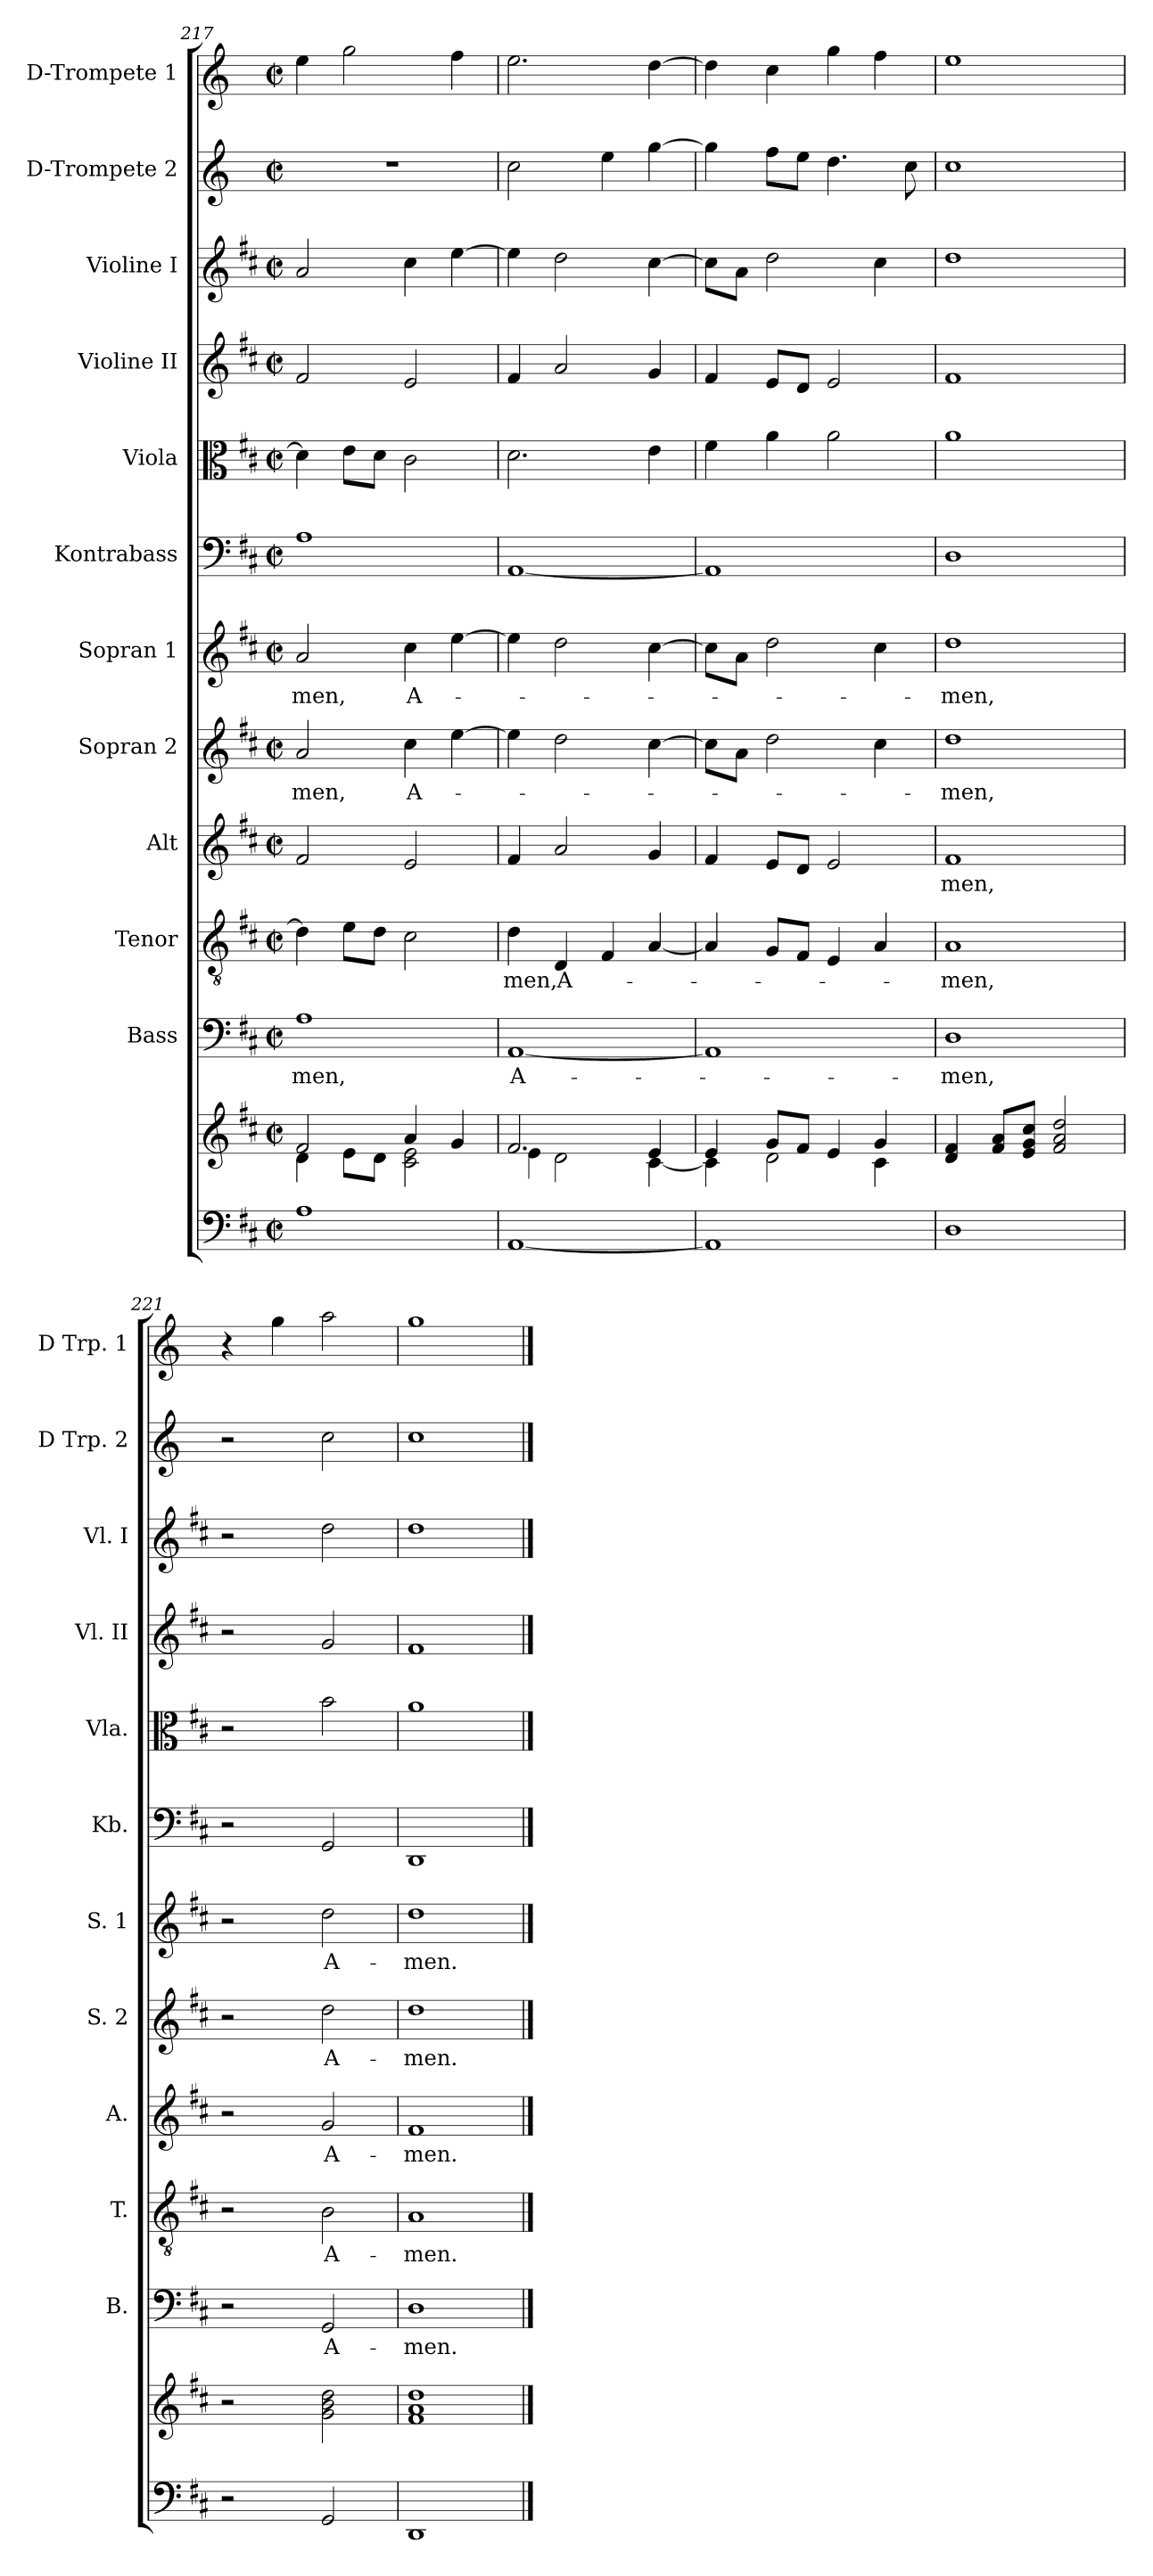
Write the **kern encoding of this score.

**kern	**kern	**kern	**text	**kern	**text	**kern	**text	**kern	**text	**kern	**text	**kern	**kern	**kern	**kern	**kern	**kern
*part12	*part12	*part11	*part11	*part10	*part10	*part9	*part9	*part8	*part8	*part7	*part7	*part6	*part5	*part4	*part3	*part2	*part1
*staff13	*staff12	*staff11	*staff11	*staff10	*staff10	*staff9	*staff9	*staff8	*staff8	*staff7	*staff7	*staff6	*staff5	*staff4	*staff3	*staff2	*staff1
*	*	*I"Bass	*	*I"Tenor	*	*I"Alt	*	*I"Sopran 2	*	*I"Sopran 1	*	*I"Kontrabass	*I"Viola	*I"Violine II	*I"Violine I	*I"D-Trompete 2	*I"D-Trompete 1
*	*	*I'B.	*	*I'T.	*	*I'A.	*	*I'S. 2	*	*I'S. 1	*	*I'Kb.	*I'Vla.	*I'Vl. II	*I'Vl. I	*I'D Trp. 2	*I'D Trp. 1
*clefF4	*clefG2	*clefF4	*	*clefGv2	*	*clefG2	*	*clefG2	*	*clefG2	*	*clefF4	*clefC3	*clefG2	*clefG2	*clefG2	*clefG2
*	*	*	*	*	*	*	*	*	*	*	*	*ITrd7c12	*	*	*	*ITrd-1c-2	*ITrd-1c-2
*k[f#c#]	*k[f#c#]	*k[f#c#]	*	*k[f#c#]	*	*k[f#c#]	*	*k[f#c#]	*	*k[f#c#]	*	*k[f#c#]	*k[f#c#]	*k[f#c#]	*k[f#c#]	*k[f#c#]	*k[f#c#]
*D:	*D:	*D:	*	*D:	*	*D:	*	*D:	*	*D:	*	*D:	*D:	*D:	*D:	*D:	*D:
*M2/2	*M2/2	*M2/2	*	*M2/2	*	*M2/2	*	*M2/2	*	*M2/2	*	*M2/2	*M2/2	*M2/2	*M2/2	*M2/2	*M2/2
*met(c|)	*met(c|)	*met(c|)	*	*met(c|)	*	*met(c|)	*	*met(c|)	*	*met(c|)	*	*met(c|)	*met(c|)	*met(c|)	*met(c|)	*met(c|)	*met(c|)
=217	=217	=217	=217	=217	=217	=217	=217	=217	=217	=217	=217	=217	=217	=217	=217	=217	=217
*	*^	*	*	*	*	*	*	*	*	*	*	*	*	*	*	*	*
!	!	!	!	!LO:LY:b	!	!	!	!	!	!LO:LY:b	!	!LO:LY:b	!	!	!	!	!	!
1A	2f#/	4d\	1A	-men,	4d\]	.	2f#/	.	2a/	-men,	2a/	-men,	1AA	4d\]	2f#/	2a/	1r	4ff#\
.	.	8e\L	.	.	8e\L	.	.	.	.	.	.	.	.	8e\L	.	.	.	2aa\
.	.	8d\J	.	.	8d\J	.	.	.	.	.	.	.	.	8d\J	.	.	.	.
!	!	!	!	!	!	!	!	!	!	!LO:LY:b	!	!LO:LY:b	!	!	!	!	!	!
.	4a/	2c#\ 2e\	.	.	2c#\	.	2e/	.	4cc#\	A-	4cc#\	A-	.	2c#\	2e/	4cc#\	.	.
.	4g/	.	.	.	.	.	.	.	[4ee\	.	[4ee\	.	.	.	.	[4ee\	.	4gg\
=218	=218	=218	=218	=218	=218	=218	=218	=218	=218	=218	=218	=218	=218	=218	=218	=218	=218	=218
!	!	!	!	!LO:LY:b	!	!LO:LY:b	!	!	!	!	!	!	!	!	!	!	!	!
[1AA	2.f#/	4e\	[1AA	A-	4d\	-men,	4f#/	.	4ee\]	.	4ee\]	.	[1AAA	2.d\	4f#/	4ee\]	2dd\	2.ff#\
!	!	!	!	!	!	!LO:LY:b	!	!	!	!	!	!	!	!	!	!	!	!
.	.	2d\	.	.	4D/	A-	2a/	.	2dd\	.	2dd\	.	.	.	2a/	2dd\	.	.
.	.	.	.	.	4F#/	.	.	.	.	.	.	.	.	.	.	.	4ff#\	.
.	4e/	[<4c#\	.	.	[4A/	.	4g/	.	[4cc#\	.	[4cc#\	.	.	4e\	4g/	[4cc#\	[4aa\	[4ee\
=219	=219	=219	=219	=219	=219	=219	=219	=219	=219	=219	=219	=219	=219	=219	=219	=219	=219	=219
1AA]	4e/	4c#\]	1AA]	.	4A/]	.	4f#/	.	8cc#\L]	.	8cc#\L]	.	1AAA]	4f#\	4f#/	8cc#\L]	4aa\]	4ee\]
.	.	.	.	.	.	.	.	.	8a\J	.	8a\J	.	.	.	.	8a\J	.	.
.	8g/L	2d\	.	.	8G/L	.	8e/L	.	2dd\	.	2dd\	.	.	4a\	8e/L	2dd\	8gg\L	4dd\
.	8f#/J	.	.	.	8F#/J	.	8d/J	.	.	.	.	.	.	.	8d/J	.	8ff#\J	.
.	4e/	.	.	.	4E/	.	2e/	.	.	.	.	.	.	2a\	2e/	.	4.ee\	4aa\
.	4g/	4c#\	.	.	4A/	.	.	.	4cc#\	.	4cc#\	.	.	.	.	4cc#\	.	4gg\
.	.	.	.	.	.	.	.	.	.	.	.	.	.	.	.	.	8dd\	.
*	*v	*v	*	*	*	*	*	*	*	*	*	*	*	*	*	*	*	*
=220	=220	=220	=220	=220	=220	=220	=220	=220	=220	=220	=220	=220	=220	=220	=220	=220	=220
!	!	!	!LO:LY:b	!	!LO:LY:b	!	!LO:LY:b	!	!LO:LY:b	!	!LO:LY:b	!	!	!	!	!	!
1D	4d/ 4f#/	1D	-men,	1A	-men,	1f#	-men,	1dd	-men,	1dd	-men,	1DD	1a	1f#	1dd	1dd	1ff#
.	8f#/ 8a/L	.	.	.	.	.	.	.	.	.	.	.	.	.	.	.	.
.	8e/ 8g/ 8cc#/J	.	.	.	.	.	.	.	.	.	.	.	.	.	.	.	.
.	2f#/ 2a/ 2dd/	.	.	.	.	.	.	.	.	.	.	.	.	.	.	.	.
=221	=221	=221	=221	=221	=221	=221	=221	=221	=221	=221	=221	=221	=221	=221	=221	=221	=221
2r	2r	2r	.	2r	.	2r	.	2r	.	2r	.	2r	2r	2r	2r	2r	4r
.	.	.	.	.	.	.	.	.	.	.	.	.	.	.	.	.	4aa\
!	!	!	!LO:LY:b	!	!LO:LY:b	!	!LO:LY:b	!	!LO:LY:b	!	!LO:LY:b	!	!	!	!	!	!
2GG/	2g\ 2b\ 2dd\	2GG/	A-	2B\	A-	2g/	A-	2dd\	A-	2dd\	A-	2GGG/	2b\	2g/	2dd\	2dd\	2bb\
=222	=222	=222	=222	=222	=222	=222	=222	=222	=222	=222	=222	=222	=222	=222	=222	=222	=222
!	!	!	!LO:LY:b	!	!LO:LY:b	!	!LO:LY:b	!	!LO:LY:b	!	!LO:LY:b	!	!	!	!	!	!
1DD	1f# 1a 1dd	1D	-men.	1A	-men.	1f#	-men.	1dd	-men.	1dd	-men.	1DDD	1a	1f#	1dd	1dd	1aa
==	==	==	==	==	==	==	==	==	==	==	==	==	==	==	==	==	==
*-	*-	*-	*-	*-	*-	*-	*-	*-	*-	*-	*-	*-	*-	*-	*-	*-	*-
